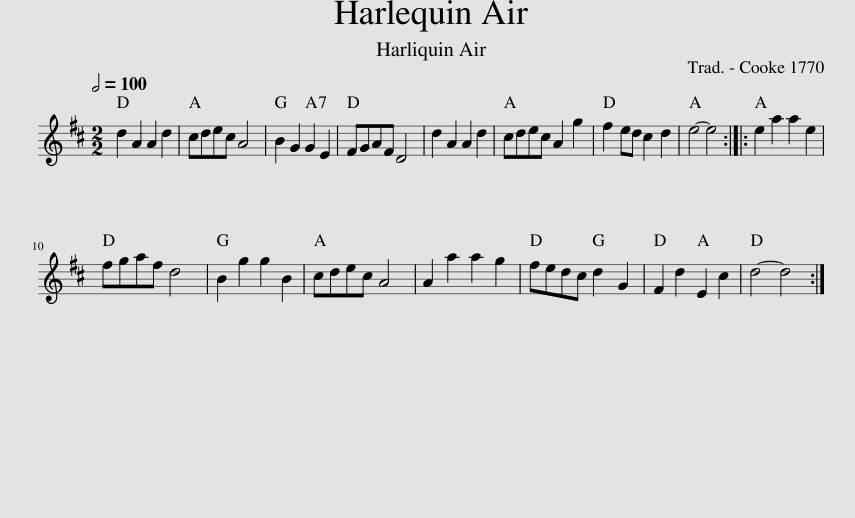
X:1
L:1/8
Q:1/2=100
M:2/2
I:linebreak $
K:D
V:1 treble
V:1
 d2 A2 A2 d2 | cdec A4 | B2 G2 G2 E2 | FGAF D4 | d2 A2 A2 d2 | %5
 cdec A2 g2 | f2 ed c2 d2 | e4- e4 :: e2 a2 a2 e2 |$ fgaf d4 | %10
 B2 g2 g2 B2 | cdec A4 | A2 a2 a2 g2 | fedc d2 G2 | F2 d2 E2 c2 | %15
 d4- d4 :| %16
